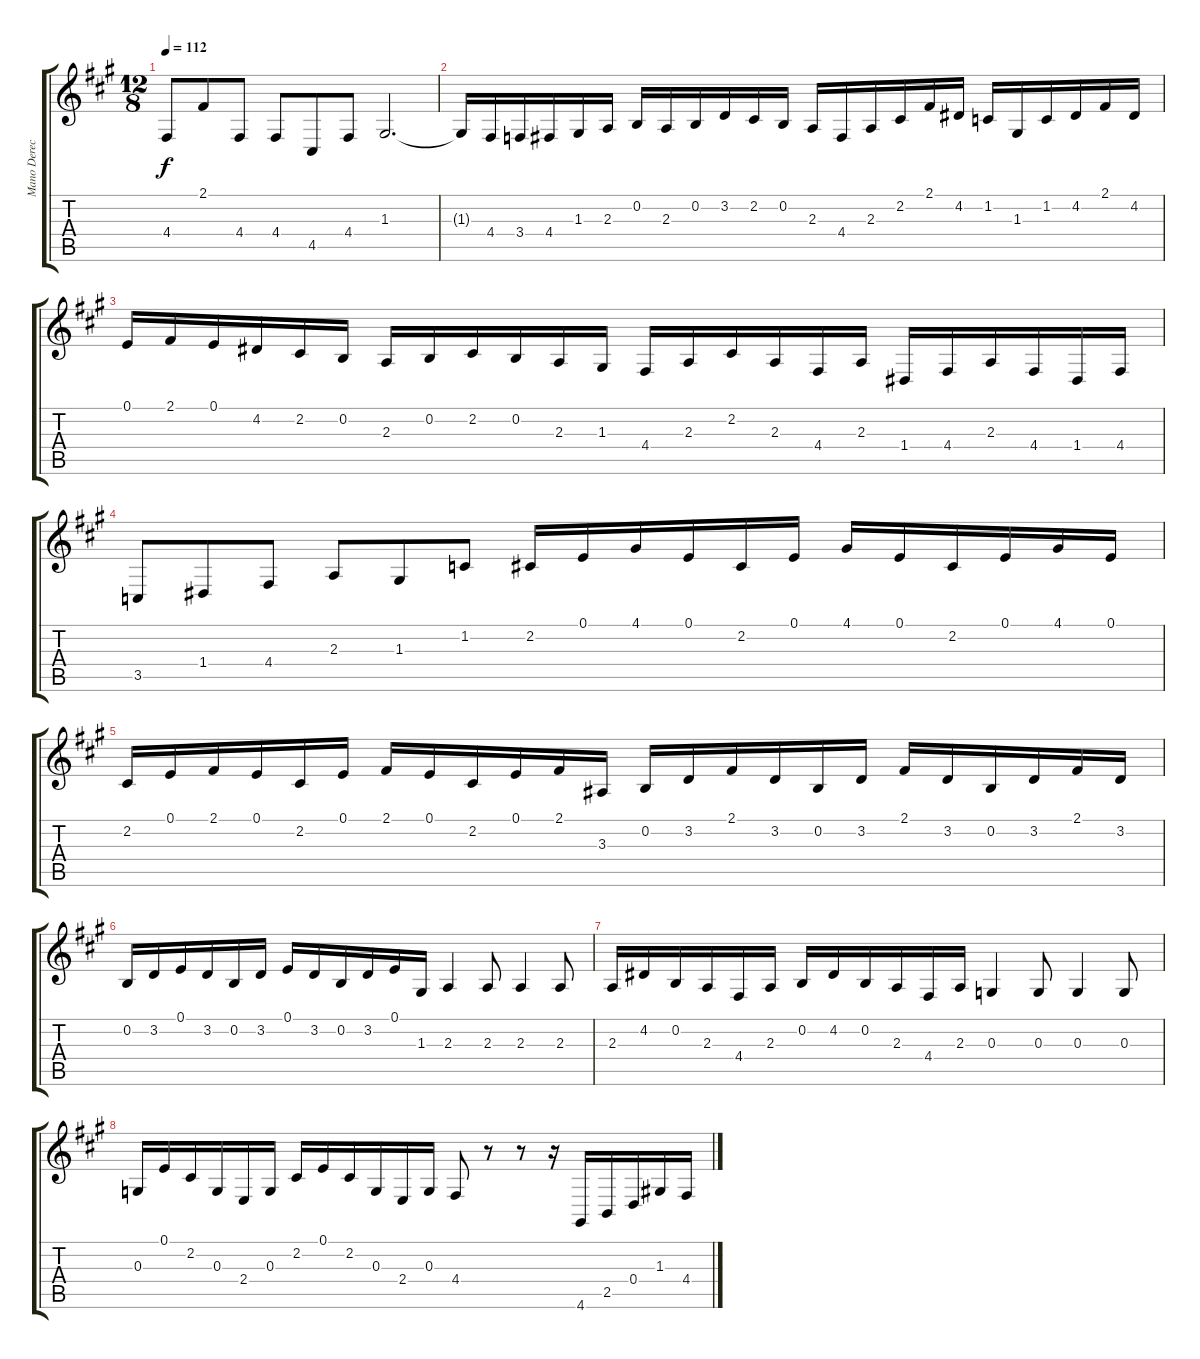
\track ("Mano Derecha" "Mano Derec") {instrument acousticgrandpiano}
\staff {score tabs}
\tuning (E4 B3 G3 D3 A2 E2) {hide}
\ts (12 8)
\tempo 112
\clef g2
\ks a
4.4.8{dy f} 2.1.8 4.4.8 4.4.8 4.5.8 4.4.8 1.3.2{d} |
1.3{t}.16 4.4.16 3.4.16 4.4.16 1.3.16 2.3.16 0.2.16 2.3.16 0.2.16 3.2.16 2.2.16 0.2.16 2.3.16 4.4.16 2.3.16 2.2.16 2.1.16 4.2.16 1.2.16 1.3.16 1.2.16 4.2.16 2.1.16 4.2.16 |
0.1.16 2.1.16 0.1.16 4.2.16 2.2.16 0.2.16 2.3.16 0.2.16 2.2.16 0.2.16 2.3.16 1.3.16 4.4.16 2.3.16 2.2.16 2.3.16 4.4.16 2.3.16 1.4.16 4.4.16 2.3.16 4.4.16 1.4.16 4.4.16 |
3.5.8 1.4.8 4.4.8 2.3.8 1.3.8 1.2.8 2.2.16 0.1.16 4.1.16 0.1.16 2.2.16 0.1.16 4.1.16 0.1.16 2.2.16 0.1.16 4.1.16 0.1.16 |
2.2.16 0.1.16 2.1.16 0.1.16 2.2.16 0.1.16 2.1.16 0.1.16 2.2.16 0.1.16 2.1.16 3.3.16 0.2.16 3.2.16 2.1.16 3.2.16 0.2.16 3.2.16 2.1.16 3.2.16 0.2.16 3.2.16 2.1.16 3.2.16 |
0.2.16 3.2.16 0.1.16 3.2.16 0.2.16 3.2.16 0.1.16 3.2.16 0.2.16 3.2.16 0.1.16 1.3.16 2.3.4 2.3.8 2.3.4 2.3.8 |
2.3.16 4.2.16 0.2.16 2.3.16 4.4.16 2.3.16 0.2.16 4.2.16 0.2.16 2.3.16 4.4.16 2.3.16 0.3.4 0.3.8 0.3.4 0.3.8 |
0.3.16 0.1.16 2.2.16 0.3.16 2.4.16 0.3.16 2.2.16 0.1.16 2.2.16 0.3.16 2.4.16 0.3.16 4.4.8 r.8 r.8 r.16 4.6.16 2.5.16 0.4.16 1.3.16 4.4.16
